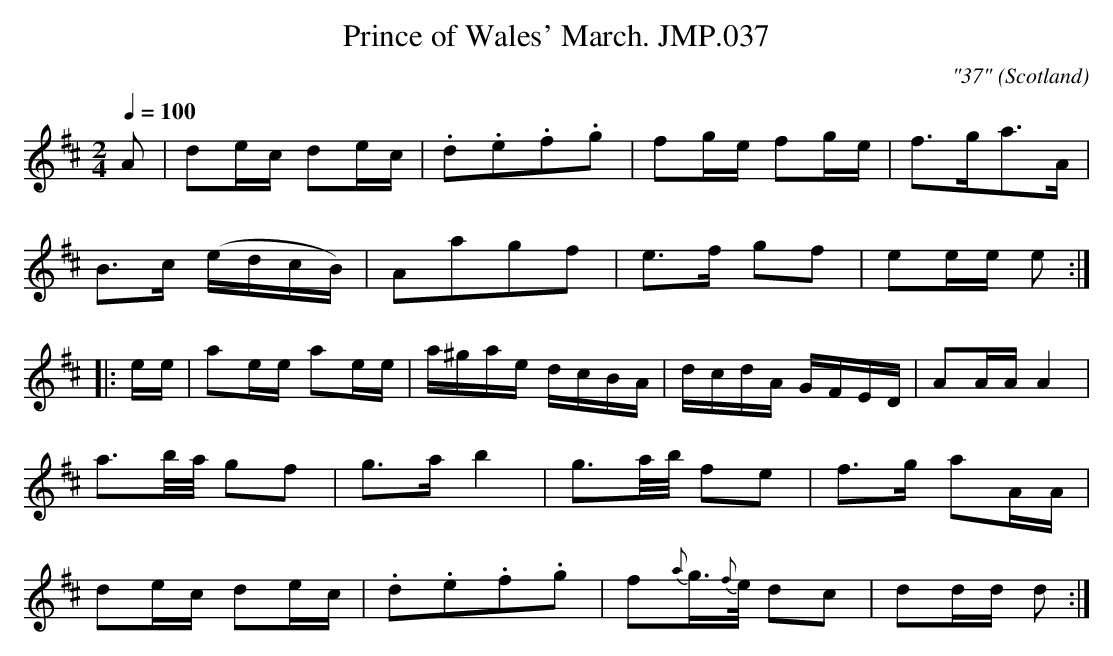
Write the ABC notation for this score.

X:1
T:Prince of Wales' March. JMP.037
C:"37"
L:1/16
M:2/4
O:Scotland
Q:1/4=100
K:D Major
A2 | d2ec d2ec | .d2.e2.f2.g2 | f2ge f2ge | f3ga3A |!
B3c (edcB) | A2a2g2f2 | e3f g2f2 | e2ee e2 :|!
|:ee | a2ee a2ee | a^gae dcBA | dcdA GFED | A2AA A4 |!
a3b/a/ g2f2 | g3a b4 | g3a/b/ f2e2 | f3g a2AA |!
d2ec d2ec | .d2.e2.f2.g2 |f2{a}g>{f}e d2c2 | d2dd d2 :|
